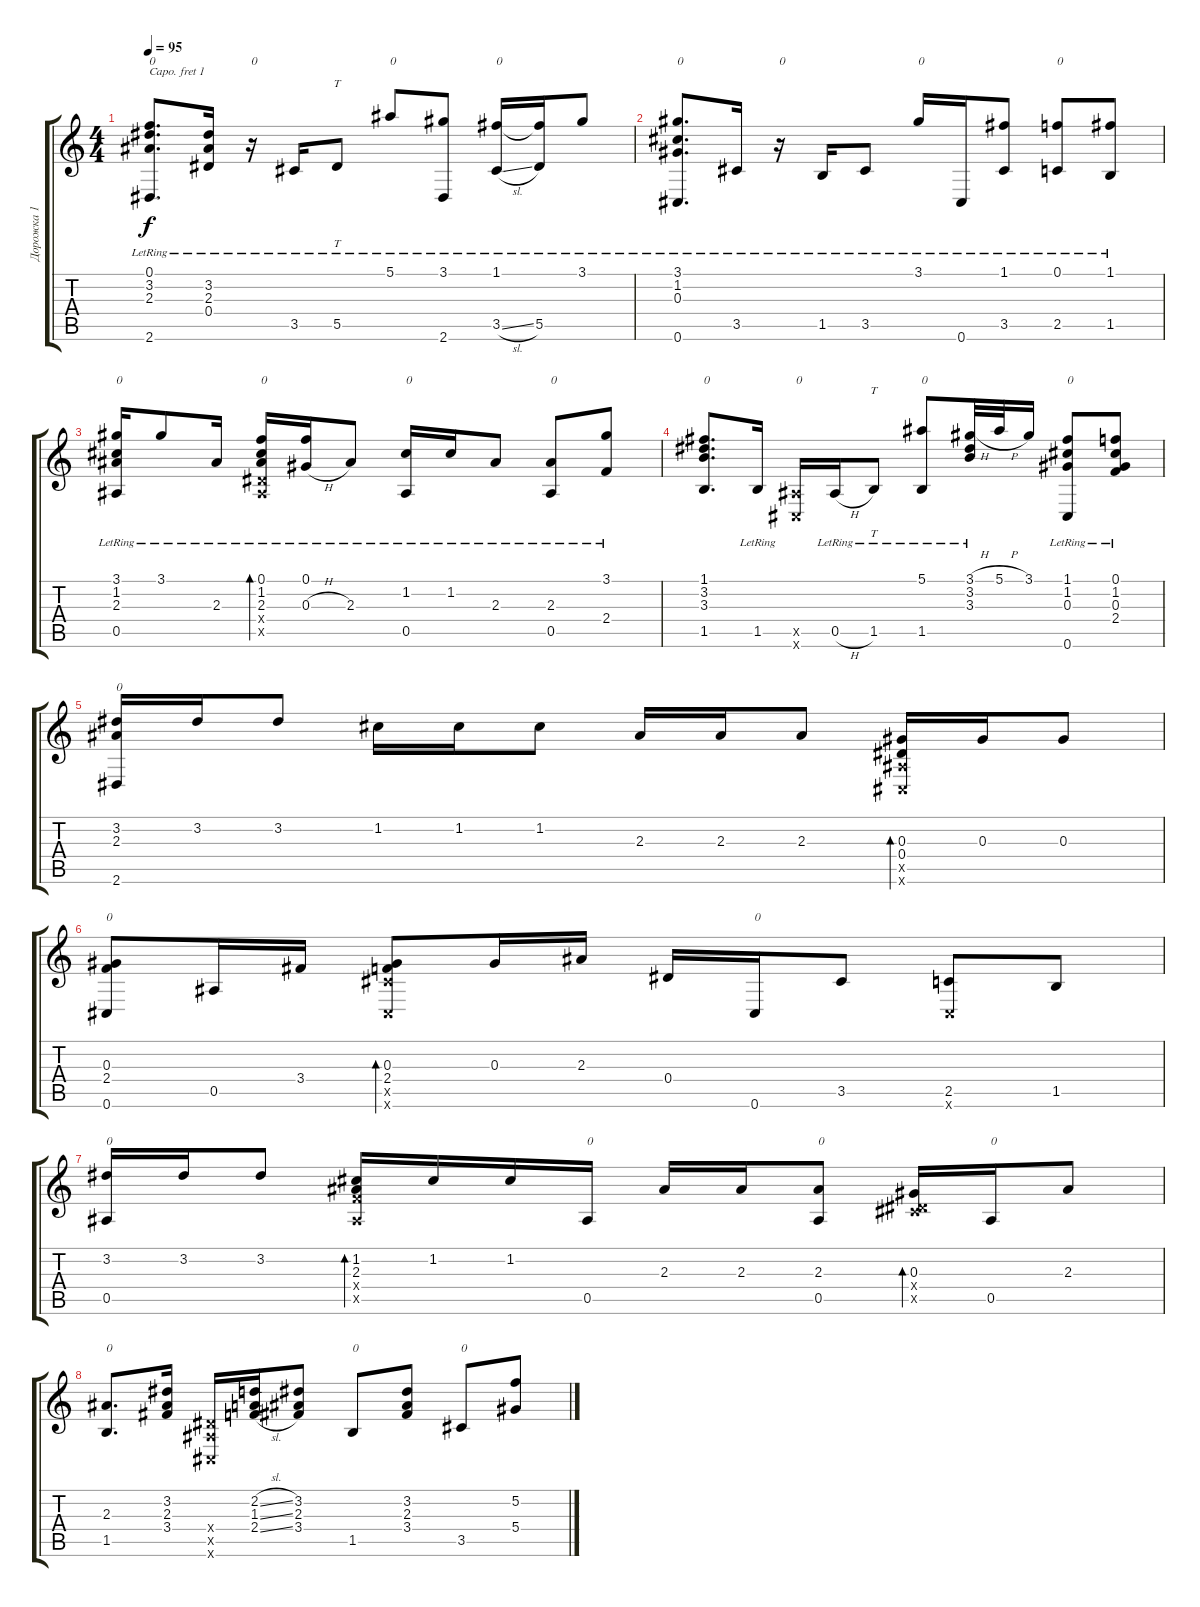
\track ("Дорожка 1" "Дорожка 1") {instrument acousticguitarsteel}
\staff {score tabs}
\capo 1
\tuning (E4 B3 G3 D3 A2 C2) {hide}
\ts (4 4)
\tempo 95
\clef g2
\ks c
(0.1{lr} 3.2{lr} 2.3{lr} 2.6{lr}).8{d txt "0" dy f} (3.2{lr} 2.3{lr} 0.4{lr}).16 r.16{txt "0"} 3.5{lr}.16 5.5{lr}.8{tt} 5.1{lr}.8{txt "0"} (3.1{lr} 2.6{lr}).8 (1.1{lr} 3.5{sl lr}).16{txt "0"} (1.1{t} 5.5{lr}).16 3.1{lr}.8 |
(3.1{lr} 1.2{lr} 0.3{lr} 0.6{lr}).8{d txt "0"} 3.5{lr}.16 r.16{txt "0"} 1.5{lr}.16 3.5{lr}.8 3.1{lr}.16{txt "0"} 0.6{lr}.16 (1.1{lr} 3.5{lr}).8 (0.1{lr} 2.5{lr}).8{txt "0"} (1.1{lr} 1.5{lr}).8 |
(3.1{lr} 1.2{lr} 2.3{lr} 0.5{lr}).16{txt "0"} 3.1{lr}.8 2.3{lr}.16 (0.1{lr} 1.2 2.3 0.4{x} 0.5{x}).16{bd 60 txt "0"} (0.1{lr} 0.3{h lr}).16 2.3{lr}.8 (1.2{lr} 0.5{lr}).16{txt "0"} 1.2{lr}.16 2.3{lr}.8 (2.3{lr} 0.5{lr}).8{txt "0"} (3.1{lr} 2.4{lr}).8 |
(1.1 3.2 3.3 1.5).8{d txt "0"} 1.5{lr}.16 (0.5{x} 0.6{x}).16{txt "0"} 0.5{h lr}.16 1.5{lr}.8{tt} (5.1{lr} 1.5{lr}).8{txt "0"} (3.1{h lr} 3.2{lr} 3.3{lr}).32 5.1{h}.32 3.1.16 (1.1{lr} 1.2{lr} 0.3{lr} 0.6{lr}).8{txt "0"} (0.1{lr} 1.2{lr} 0.3{lr} 2.4{lr}).8 |
(3.2 2.3 2.6).16{txt "0"} 3.2.16 3.2.8 1.2.16 1.2.16 1.2.8 2.3.16 2.3.16 2.3.8 (0.3 0.4 0.5{x} 0.6{x}).16{bd 60} 0.3.16 0.3.8 |
(0.3 2.4 0.6).8{txt "0"} 0.5.16 3.4.16 (0.3 2.4 3.5{x} 0.6{x}).8{bd 60} 0.3.16 2.3.16 0.4.16 0.6.16{txt "0"} 3.5.8 (2.5 0.6{x}).8 1.5.8 |
(3.2 0.5).16{txt "0"} 3.2.16 3.2.8 (1.2 2.3 2.4{x} 0.5{x}).16{bd 60} 1.2.16 1.2.16 0.5.16{txt "0"} 2.3.16 2.3.16 (2.3 0.5).8{txt "0"} (0.3 0.4{x} 3.5{x}).16{bd 60} 0.5.16{txt "0"} 2.3.8 |
(2.3 1.5).8{d txt "0"} (3.2 2.3 3.4).16 (0.4{x} 0.5{x} 0.6{x}).16 (2.2{sl} 1.3{sl} 2.4{sl}).16 (3.2 2.3 3.4).8 1.5.8{txt "0"} (3.2 2.3 3.4).8 3.5.8{txt "0"} (5.2 5.4).8
